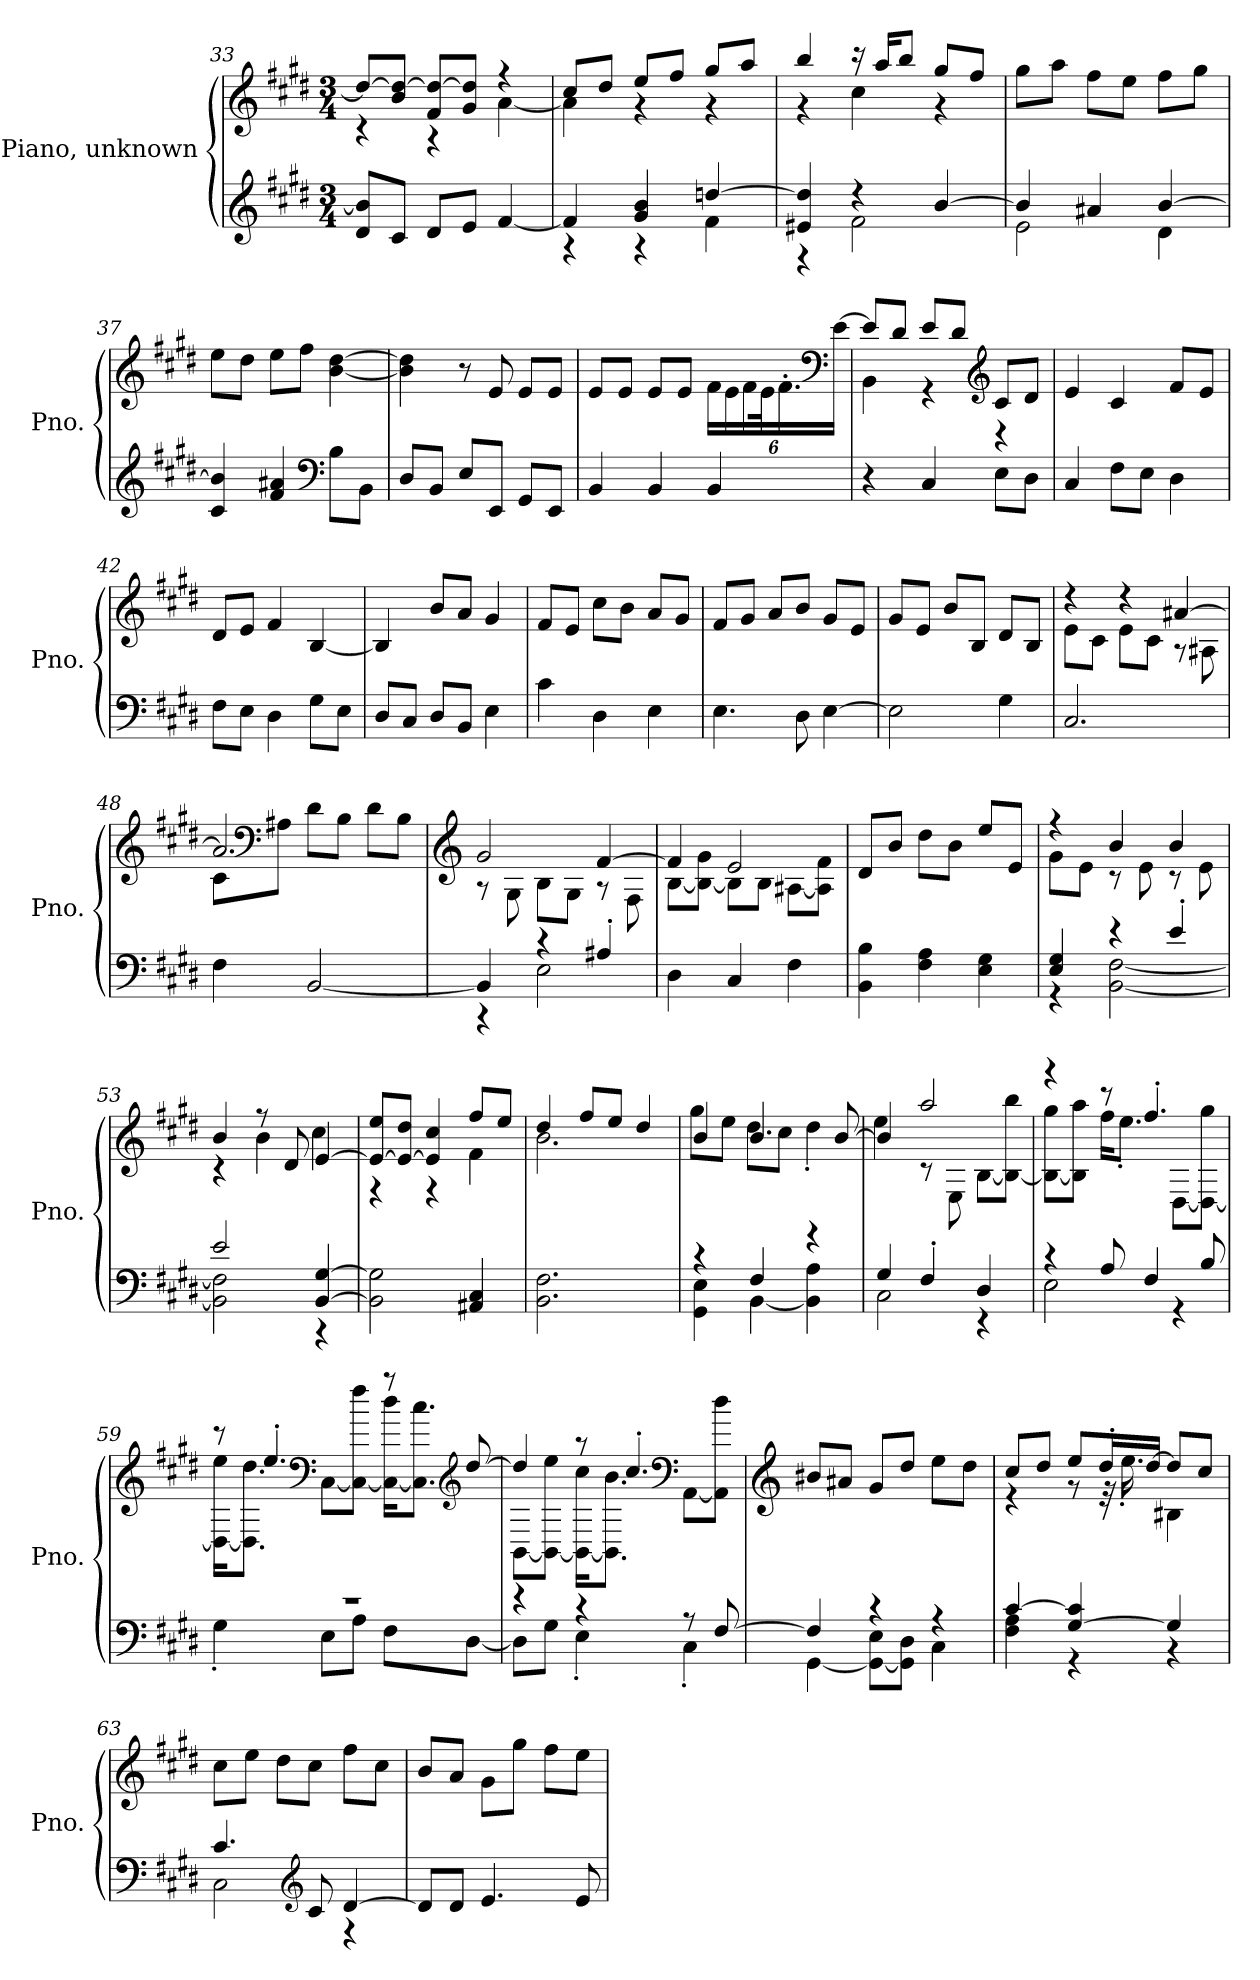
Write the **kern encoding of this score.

**kern	**kern
*part1	*part1
*staff2	*staff1
*I"Piano, unknown	*
*I'Pno.	*
*clefG2	*clefG2
*k[f#c#g#d#]	*k[f#c#g#d#]
*M3/4	*M3/4
=33	=33
*	*^
8d#/ 8b/]L	8dd#/L_	4r
8c#/J	8b/ 8dd#/_J	.
8d#/L	8f#/ 8dd#/_L	4r
8e/J	8g#/ 8dd#/]J	.
[4f#/	4r	[4a\
!!LO:PB:g=z	!!
=34	=34	=34
*^	*	*
4f#/]	4r	8cc#/L	4a\]
.	.	8dd#/J	.
4g#/ 4b/	4r	8ee/L	4r
.	.	8ff#/J	.
[4ddn/	4f#\	8gg#/L	4r
.	.	8aa/J	.
=35	=35	=35	=35
4e#X/ 4dd/]	4r	4bb/	4r
4r	2f#\	16r	4cc#\
.	.	16aa/KL	.
.	.	8bb/J	.
[4b/	.	8gg#/L	4r
.	.	8ff#/J	.
*	*	*v	*v
=36	=36	=36
4b/]	2e\	8gg#\L
.	.	8aa\J
4a#X/	.	8ff#\L
.	.	8ee\J
[4b/	4d#\	8ff#\L
.	.	8gg#\J
*v	*v	*
=37	=37
4c#/ 4b/]	8ee\L
.	8dd#\J
4f#/ 4a#X/	8ee\L
.	8ff#\J
*clefF4	*
8B\L	[4b\ [4dd#\
8BB\J	.
=38	=38
8D#/L	4b\] 4dd#\]
8BB/J	.
8E/L	8r
8EE/J	8e/
8GG#/L	8e/L
8EE/J	8e/J
!!LO:LB:g=z
=39	=39
4BB/	8e/L
.	8e/J
4BB/	8e/L
.	8e/J
*	*Xbrackettup
4BB/	24f#\LL
.	24e\
.	24f#\
.	48e\K
.	24.f#'\
*	*clefF4
.	[24e\JJ
=40	=40
*	*^
4r	8e/L]	4BB\
.	8d#/J	.
4C#/	8e/L	4r
.	8d#/J	.
*	*clefG2	*
8E\L	8c#/L	4r
8D#\J	8d#/J	.
*	*v	*v
=41	=41
4C#/	4e/
8F#\L	4c#/
8E\J	.
4D#\	8f#/L
.	8e/J
=42	=42
8F#\L	8d#/L
8E\J	8e/J
4D#\	4f#/
8G#\L	[4B/
8E\J	.
=43	=43
8D#/L	4B/]
8C#/J	.
8D#/L	8b/L
8BB/J	8a/J
4E\	4g#/
!!LO:LB:g=z
=44	=44
4c#\	8f#/L
.	8e/J
4D#\	8cc#\L
.	8b\J
4E\	8a/L
.	8g#/J
=45	=45
4.E\	8f#/L
.	8g#/J
.	8a/L
8D#\	8b/J
[4E\	8g#/L
.	8e/J
=46	=46
2E\]	8g#/L
.	8e/J
.	8b/L
.	8B/J
4G#\	8d#/L
.	8B/J
=47	=47
*	*^
2.C#/	4r	8e\L
.	.	8c#\J
.	4r	8e\L
.	.	8c#\J
.	[4a#X/	8r
.	.	8A#X\
=48	=48	=48
4F#\	2.a#/]	8c#\L
*	*clefF4	*
.	.	8A#X\J
[2BB/	.	8d#\L
.	.	8B\J
.	.	8d#\L
.	.	8B\J
!!LO:LB:g=z	!!
=49	=49	=49
*	*clefG2	*
*^	*	*
4BB/]	4r	2g#/	8r
.	.	.	8G#\
4r	2E\	.	8B\L
.	.	.	8G#\J
4A#X'/	.	[4f#/	8r
.	.	.	8F#\
*v	*v	*	*
=50	=50	=50
4D#\	4f#/]	[8B\L
.	.	8B\_ 8g#\J
4C#/	2e/	8B\L]
.	.	8B\J
4F#\	.	[8A#X\L
.	.	8A#\] 8f#\J
*	*v	*v
=51	=51
4BB\ 4B\	8d#/L
.	8b/J
4F#\ 4A\	8dd#\L
.	8b\J
4E\ 4G#\	8ee/L
.	8e/J
=52	=52
*^	*^
4E/ 4G#/	4r	4r	8g#\L
.	.	.	8e\J
4r	[2BB\ [2F#\	4b/	8r
.	.	.	8e\
4e'/	.	4b/	8r
.	.	.	8e\
=53	=53	=53	=53
2e/	2BB\] 2F#\]	4b/	4r
.	.	8r	4b\
.	.	8d#/	.
[4BB/ [4G#/	4r	[4e/	4cc#\
*v	*v	*	*
!!LO:LB:g=z	!!
=54	=54	=54
2BB\] 2G#\]	8e/_ 8ee/L	4r
.	8e/_ 8dd#/J	.
.	4e/] 4cc#/	4r
4AA#X/ 4C#/	8ff#/L	4f#\
.	8ee/J	.
=55	=55	=55
2.BB\ 2.F#\	4dd#/	2.b\
.	8ff#/L	.
.	8ee/J	.
.	4dd#/	.
=56	=56	=56
*^	*	*
4r	4GG#\ 4E\	4b/	8gg#\L
.	.	.	8ee\J
4F#/	[4BB\	4.b/	8dd#\L
.	.	.	8cc#\J
4r	4BB\] 4A\	.	4dd#'\
.	.	[8b/	.
=57	=57	=57	=57
4G#/	2C#\	4b/]	4ee\
4F#'/	.	2aa/	8r
.	.	.	8E\
4D#/	4r	.	[8B\L
.	.	.	8B\_ 8bb\J
=58	=58	=58	=58
4r	2E\	4r	8B\_ 8gg#\L
.	.	.	8B\] 8aa\J
8A/	.	8r	16ff#\KL
.	.	.	8.ee'\J
4F#/	.	4.ff#'/	.
.	4r	.	[8D#\L
8B/	.	.	8D#\_ 8gg#\J
!!LO:LB:g=z	!!
=59	=59	=59	=59
2.r	4G#'\	8r	16D#\_ 16ee\KL
.	.	.	8.D#\] 8.dd#\J
.	.	4.ee'/	.
*	*	*clefF4	*
.	8E\L	.	[8C#\L
.	8A\J	.	8C#\_ 8ff#\J
.	8F#\L	8r	16C#\_ 16dd#\KL
.	.	.	8.C#\] 8.cc#\J
*	*	*clefG2	*
.	[8D#\J	[8dd#/	.
=60	=60	=60	=60
4r	8D#\L]	4dd#/]	[8BB\L
.	8G#\J	.	8BB\_ 8ee\J
4r	4E'\	8r	16BB\_ 16cc#\KL
.	.	.	8.BB\] 8.b\J
.	.	4.cc#'/	.
*	*	*clefF4	*
8r	4C#'\	.	[8AA\L
[8F#/	.	.	8AA\] 8dd#\J
*	*	*v	*v
=61	=61	=61
*	*	*clefG2
4F#/]	[4GG#\	8b#X/L
.	.	8a#X/J
4r	8GG#\_ 8E\L	8g#/L
.	8GG#\] 8D#\J	8dd#/J
4r	4C#\	8ee\L
.	.	8dd#\J
!!LO:PB:g=z
=62	=62	=62
*	*	*^
[4c#/	4F#\ 4A\	8cc#/L	4r
.	.	8dd#/J	.
[4G#/ 4c#/]	4r	8ee/L	8r
.	.	16dd#'/L	32r
.	.	.	16.ee'\
.	.	[16dd#/JJ	.
4G#/]	4r	8dd#/L]	4B#X\
.	.	8cc#/J	.
*	*	*v	*v
=63	=63	=63
4.c#/	2C#\	8cc#\L
.	.	8ee\J
.	.	8dd#\L
*clefG2	*	*
8c#/	.	8cc#\J
[4d#/	4r	8ff#\L
.	.	8cc#\J
*v	*v	*
=64	=64
8d#/L]	8b/L
8d#/J	8a/J
4.e/	8g#\L
.	8gg#\J
.	8ff#\L
8e/	8ee\J
=	=
*-	*-
